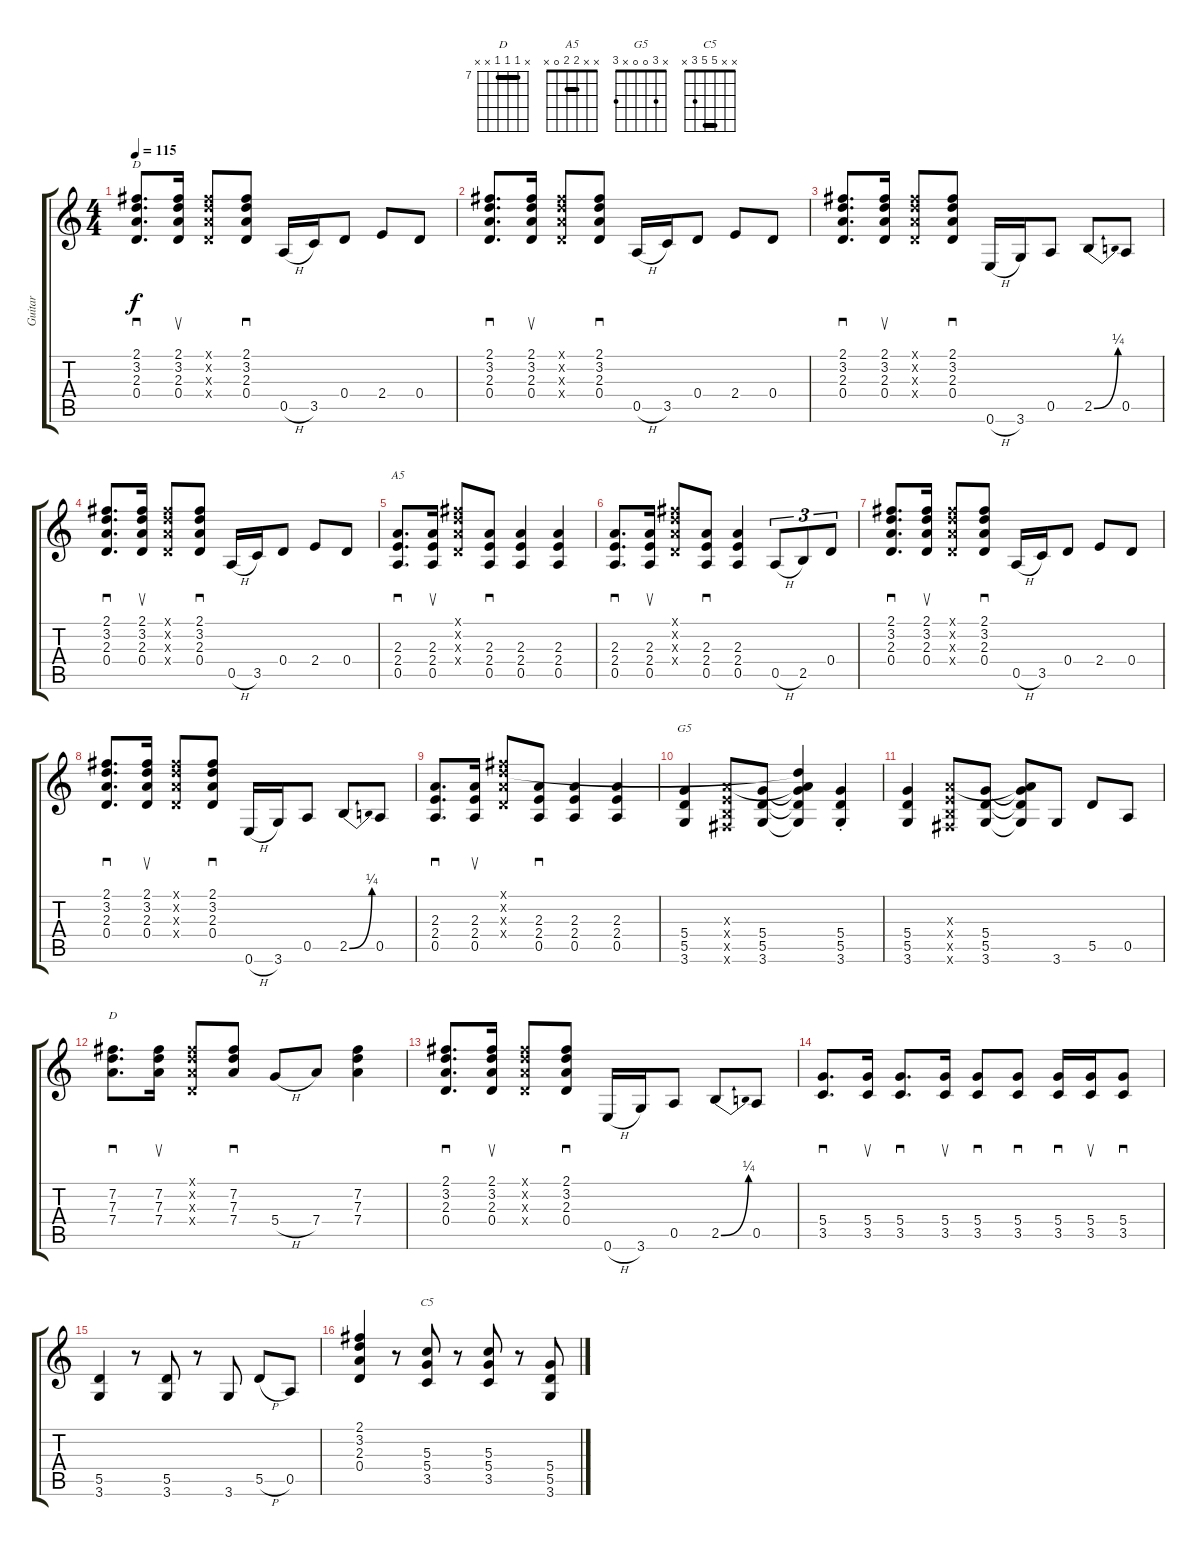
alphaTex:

\track ("Guitar" "Guitar") {instrument acousticguitarnylon}
\staff {score tabs}
\tuning (E4 B3 G3 D3 A2 E2) {hide}
\chord ("D" 2 3 2 0 x x) {barre 2}
\chord ("A5" x x 2 2 0 x) {barre 2}
\chord ("G5" x 3 0 0 x 3)
\chord ("D" x 7 7 7 x x) {firstfret 7 barre 7}
\chord ("C5" x x 5 5 3 x) {barre 5}
\ts (4 4)
\tempo 115
\clef g2
\ks c
(2.1 3.2 2.3 0.4).8{d sd ch "D" dy f instrument acousticguitarnylon} (2.1 3.2 2.3 0.4).16{su} (2.1{x} 3.2{x} 2.3{x} 0.4{x}).8 (2.1 3.2 2.3 0.4).8{sd} 0.5{h}.16 3.5.16 0.4.8 2.4.8 0.4.8 |
(2.1 3.2 2.3 0.4).8{d sd} (2.1 3.2 2.3 0.4).16{su} (2.1{x} 3.2{x} 2.3{x} 0.4{x}).8 (2.1 3.2 2.3 0.4).8{sd} 0.5{h}.16 3.5.16 0.4.8 2.4.8 0.4.8 |
(2.1 3.2 2.3 0.4).8{d sd} (2.1 3.2 2.3 0.4).16{su} (2.1{x} 3.2{x} 2.3{x} 0.4{x}).8 (2.1 3.2 2.3 0.4).8{sd} 0.6{h}.16 3.6.16 0.5.8 2.5{be (bend 0 0 60 1)}.8 0.5.8 |
(2.1 3.2 2.3 0.4).8{d sd} (2.1 3.2 2.3 0.4).16{su} (2.1{x} 3.2{x} 2.3{x} 0.4{x}).8 (2.1 3.2 2.3 0.4).8{sd} 0.5{h}.16 3.5.16 0.4.8 2.4.8 0.4.8 |
(2.3 2.4 0.5).8{d sd ch "A5"} (2.3 2.4 0.5).16{su} (2.1{x} 3.2{x} 2.3{x} 0.4{x}).8 (2.3 2.4 0.5).8{sd} (2.3 2.4 0.5).4 (2.3 2.4 0.5).4 |
(2.3 2.4 0.5).8{d sd} (2.3 2.4 0.5).16{su} (2.1{x} 3.2{x} 2.3{x} 0.4{x}).8 (2.3 2.4 0.5).8{sd} (2.3 2.4 0.5).4 0.5{h}.8{tu (3 2)} 2.5.8{tu (3 2)} 0.4.8{tu (3 2)} |
(2.1 3.2 2.3 0.4).8{d sd} (2.1 3.2 2.3 0.4).16{su} (2.1{x} 3.2{x} 2.3{x} 0.4{x}).8 (2.1 3.2 2.3 0.4).8{sd} 0.5{h}.16 3.5.16 0.4.8 2.4.8 0.4.8 |
(2.1 3.2 2.3 0.4).8{d sd} (2.1 3.2 2.3 0.4).16{su} (2.1{x} 3.2{x} 2.3{x} 0.4{x}).8 (2.1 3.2 2.3 0.4).8{sd} 0.6{h}.16 3.6.16 0.5.8 2.5{be (bend 0 0 60 1)}.8 0.5.8 |
(2.3 2.4 0.5).8{d sd} (2.3 2.4 0.5).16{su} (2.1{x} 3.2{x} 2.3{x} 0.4{x}).8 (2.3 2.4 0.5).8{sd} (2.3 2.4 0.5).4 (2.3 2.4 0.5).4 |
(5.4 5.5 3.6).4{ch "G5"} (2.3{x} 2.4{x} 2.5{x} 2.6{x}).8 (5.4 5.5 3.6).8 (3.2{t} 2.3{t} 5.4{t} 5.5{t} 3.6{t}).4 (5.4{st} 5.5{st} 3.6{st}).4 |
(5.4 5.5 3.6).4 (2.3{x} 2.4{x} 2.5{x} 2.6{x}).8 (5.4 5.5 3.6).8 (2.3{t} 5.4{t} 5.5{t} 3.6{t}).8 3.6.8 5.5.8 0.5.8 |
(7.2 7.3 7.4).8{d sd ch "D"} (7.2 7.3 7.4).16{su} (2.1{x} 3.2{x} 2.3{x} 0.4{x}).8 (7.2 7.3 7.4).8{sd} 5.4{h}.8 7.4.8 (7.2 7.3 7.4).4 |
(2.1 3.2 2.3 0.4).8{d sd} (2.1 3.2 2.3 0.4).16{su} (2.1{x} 3.2{x} 2.3{x} 0.4{x}).8 (2.1 3.2 2.3 0.4).8{sd} 0.6{h}.16 3.6.16 0.5.8 2.5{be (bend 0 0 60 1)}.8 0.5.8 |
(5.4 3.5).8{d sd} (5.4 3.5).16{su} (5.4 3.5).8{d sd} (5.4 3.5).16{su} (5.4 3.5).8{sd} (5.4 3.5).8{sd} (5.4 3.5).16{sd} (5.4 3.5).16{su} (5.4 3.5).8{sd} |
(5.5 3.6).4 r.8 (5.5 3.6).8 r.8 3.6.8 5.5{h}.8 0.5.8 |
(2.1 3.2 2.3 0.4).4 r.8 (5.3 5.4 3.5).8{ch "C5"} r.8 (5.3 5.4 3.5).8 r.8 (5.4 5.5 3.6).8
